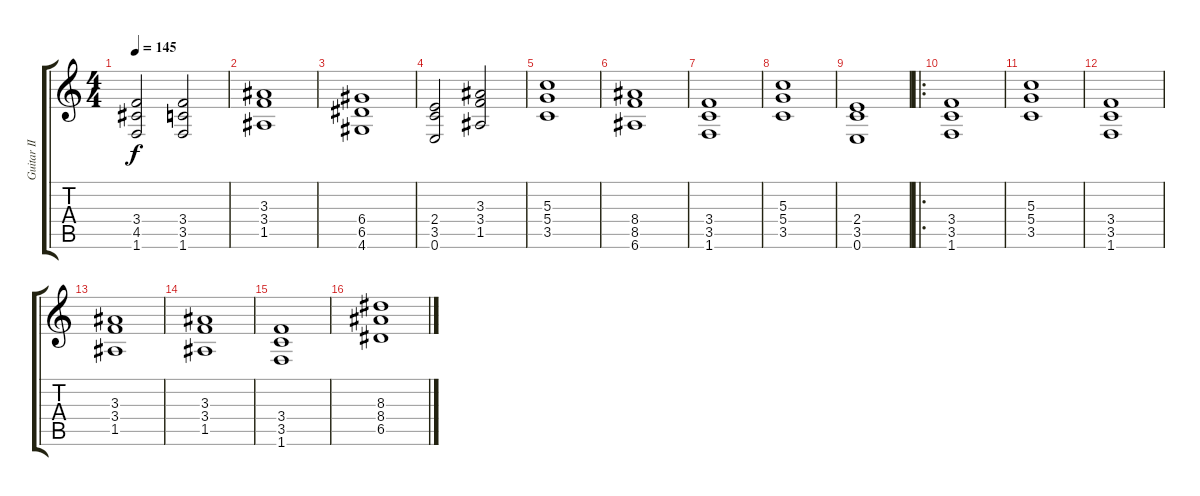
\track ("Guitar II" "Guitar II") {instrument distortionguitar}
\staff {score tabs}
\tuning (E4 B3 G3 D3 A2 E2) {hide}
\ts (4 4)
\tempo 145
\clef g2
\ks c
(3.4 4.5 1.6).2{dy f} (3.4 3.5 1.6).2 |
(3.3 3.4 1.5).1 |
(6.4 6.5 4.6).1 |
(2.4 3.5 0.6).2 (3.3 3.4 1.5).2 |
(5.3 5.4 3.5).1 |
(8.4 8.5 6.6).1 |
(3.4 3.5 1.6).1 |
(5.3 5.4 3.5).1 |
(2.4 3.5 0.6).1 |
\ro
(3.4 3.5 1.6).1 |
(5.3 5.4 3.5).1 |
(3.4 3.5 1.6).1 |
(3.3 3.4 1.5).1 |
(3.3 3.4 1.5).1 |
(3.4 3.5 1.6).1 |
(8.3 8.4 6.5).1
